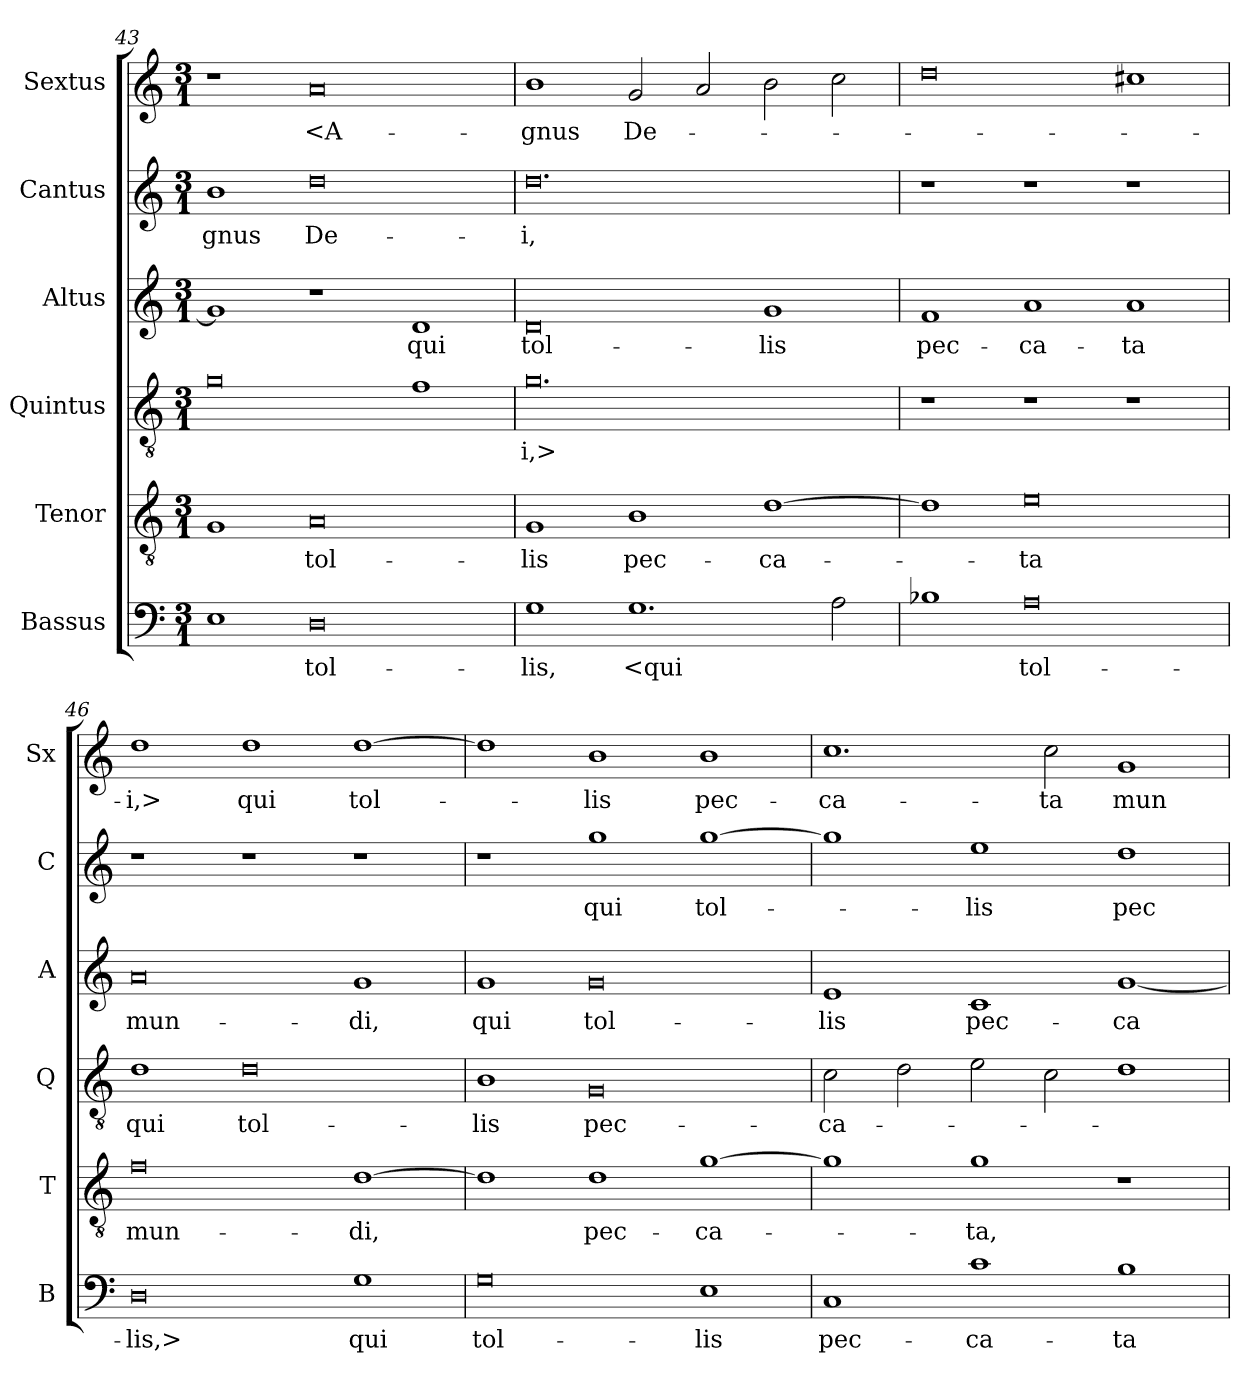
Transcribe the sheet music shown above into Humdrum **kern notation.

**kern	**text	**kern	**text	**kern	**text	**kern	**text	**kern	**text	**kern	**text
*part6	*part6	*part5	*part5	*part4	*part4	*part3	*part3	*part2	*part2	*part1	*part1
*staff6	*staff6	*staff5	*staff5	*staff4	*staff4	*staff3	*staff3	*staff2	*staff2	*staff1	*staff1
*I"Bassus	*	*I"Tenor	*	*I"Quintus	*	*I"Altus	*	*I"Cantus	*	*I"Sextus	*
*I'B	*	*I'T	*	*I'Q	*	*I'A	*	*I'C	*	*I'Sx	*
*clefF4	*	*clefGv2	*	*clefGv2	*	*clefG2	*	*clefG2	*	*clefG2	*
*	*	*ITrd7c12	*	*ITrd7c12	*	*	*	*	*	*	*
*k[]	*	*k[]	*	*k[]	*	*k[]	*	*k[]	*	*k[]	*
*C:	*	*C:	*	*C:	*	*C:	*	*C:	*	*C:	*
*M3/1	*	*M3/1	*	*M3/1	*	*M3/1	*	*M3/1	*	*M3/1	*
=43	=43	=43	=43	=43	=43	=43	=43	=43	=43	=43	=43
1E\	.	1GG/	.	0G\	.	1g/]	.	1b\	-gnus	1r	.
0D\	tol-	0AA/	tol-	.	.	1r	.	0dd\	De-	0a/	<A-
.	.	.	.	1F\	.	1d/	qui	.	.	.	.
=44	=44	=44	=44	=44	=44	=44	=44	=44	=44	=44	=44
1G\	-lis,	1GG/	-lis	0.G\	-i,>	0d/	tol-	0.dd\	-i,	1b\	-gnus
1.G\	<qui	1BB\	pec-	.	.	.	.	.	.	2g/	De-
.	.	.	.	.	.	.	.	.	.	2a/	.
.	.	[1D\	-ca-	.	.	1g/	-lis	.	.	2b\	.
2A\	.	.	.	.	.	.	.	.	.	2cc\	.
=45	=45	=45	=45	=45	=45	=45	=45	=45	=45	=45	=45
1B-\	.	1D\]	.	1r	.	1f/	pec-	1r	.	0dd\	.
0A\	tol-	0E\	-ta	1r	.	1a/	-ca-	1r	.	.	.
.	.	.	.	1r	.	1a/	-ta	1r	.	1cc#\	.
=46	=46	=46	=46	=46	=46	=46	=46	=46	=46	=46	=46
0D\	-lis,>	0F\	mun-	1D\	qui	0a/	mun-	1r	.	1dd\	-i,>
.	.	.	.	0D\	tol-	.	.	1r	.	1dd\	qui
1G\	qui	[1D\	-di,	.	.	1g/	-di,	1r	.	[1dd\	tol-
=47	=47	=47	=47	=47	=47	=47	=47	=47	=47	=47	=47
0G\	tol-	1D\]	.	1BB\	-lis	1g/	qui	1r	.	1dd\]	.
.	.	1D\	pec-	0GG/	pec-	0g/	tol-	1gg\	qui	1b\	-lis
1E\	-lis	[1G\	-ca-	.	.	.	.	[1gg\	tol-	1b\	pec-
=48	=48	=48	=48	=48	=48	=48	=48	=48	=48	=48	=48
1C/	pec-	1G\]	.	2C\	-ca-	1e/	-lis	1gg\]	.	1.cc\	-ca-
.	.	.	.	2D\	.	.	.	.	.	.	.
1c\	-ca-	1G\	-ta,	2E\	.	1c/	pec-	1ee\	-lis	.	.
.	.	.	.	2C\	.	.	.	.	.	2cc\	-ta
1B\	-ta	1r	.	1D\	.	[1g/	-ca-	1dd\	pec-	1g/	mun-
=	=	=	=	=	=	=	=	=	=	=	=
*-	*-	*-	*-	*-	*-	*-	*-	*-	*-	*-	*-
